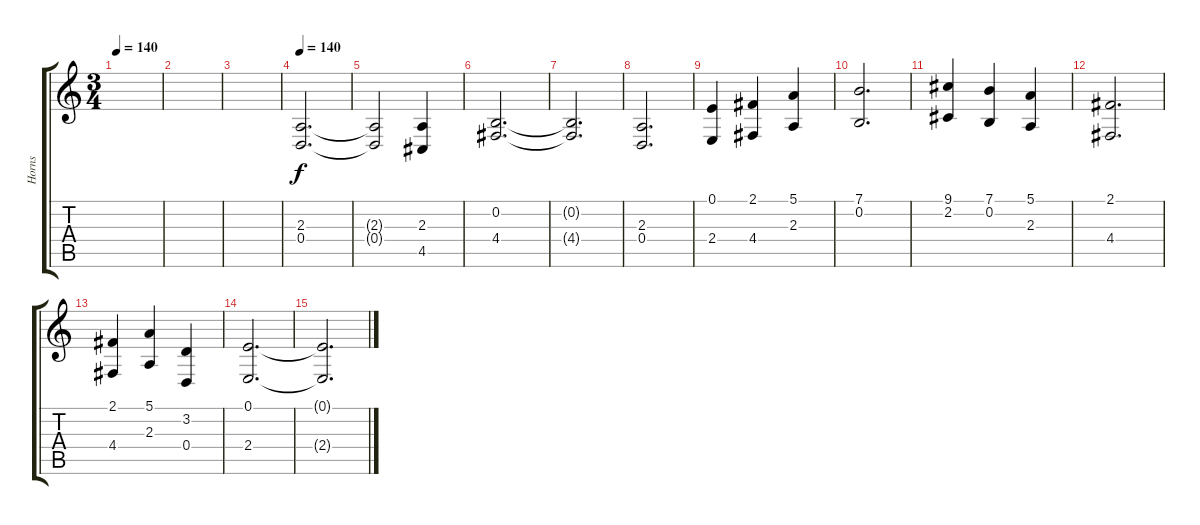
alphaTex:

\track ("Horns" "Horns") {instrument frenchhorn}
\staff {score tabs}
\tuning (E4 B3 G3 D3 A2 E2) {hide}
\ts (3 4)
\tempo 140
\clef g2
\ks c
|
|
|
\tempo 140
(2.3 0.4).2{d volume 14} |
(2.3{t} 0.4{t}).2 (2.3 4.5).4 |
(0.2 4.4).2{d} |
(0.2{t} 4.4{t}).2{d} |
(2.3 0.4).2{d} |
(0.1 2.4).4 (2.1 4.4).4 (5.1 2.3).4 |
(7.1 0.2).2{d} |
(9.1 2.2).4 (7.1 0.2).4 (5.1 2.3).4 |
(2.1 4.4).2{d} |
(2.1 4.4).4 (5.1 2.3).4 (3.2 0.4).4 |
(0.1 2.4).2{d} |
(0.1{t} 2.4{t}).2{d}
